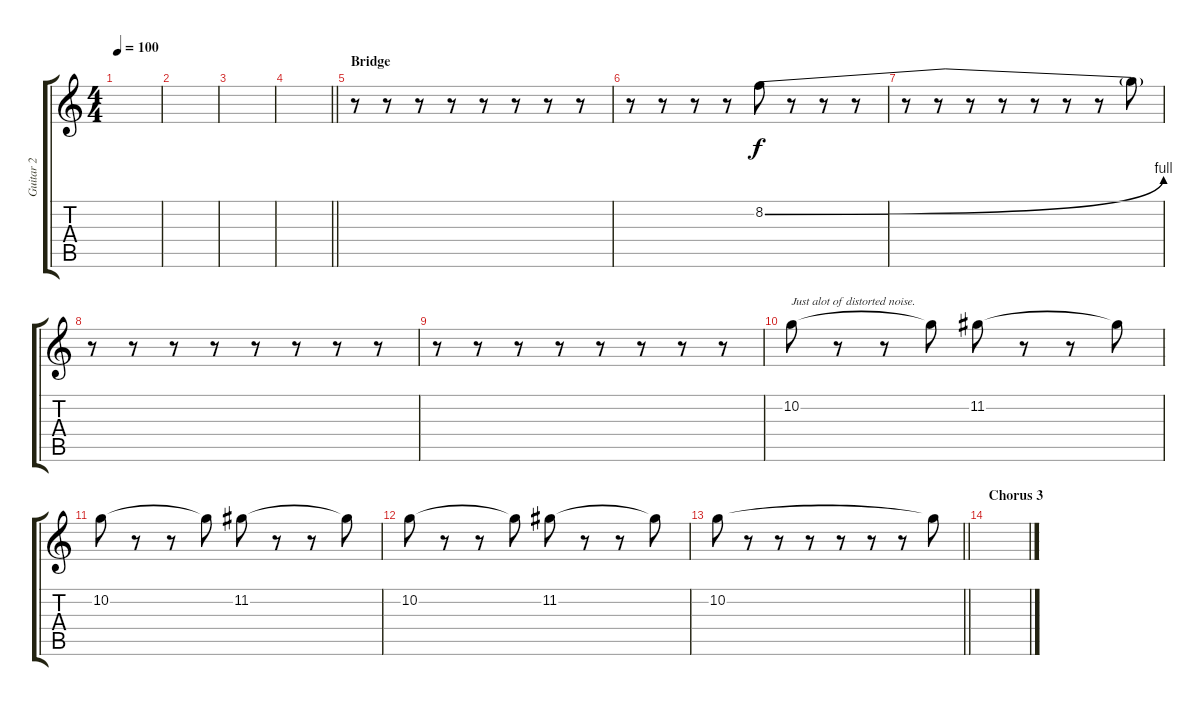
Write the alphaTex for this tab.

\track ("Guitar 2" "Guitar 2") {instrument distortionguitar}
\staff {score tabs}
\tuning (D4 A3 F3 C3 G2 C2) {hide}
\ts (4 4)
\tempo 100
\clef g2
\ks c
|
|
|
\barLineRight lightlight
|
\section ("" "Bridge")
r.8 r.8 r.8 r.8 r.8 r.8 r.8 r.8 |
r.8 r.8 r.8 r.8 8.2{be (bend 0 0 60 4)}.8 r.8 r.8 r.8 |
r.8 r.8 r.8 r.8 r.8 r.8 r.8 8.2{t}.8 |
r.8 r.8 r.8 r.8 r.8 r.8 r.8 r.8 |
r.8 r.8 r.8 r.8 r.8 r.8 r.8 r.8 |
10.2.8{txt "Just alot of distorted noise."} r.8 r.8 10.2{t}.8 11.2.8 r.8 r.8 11.2{t}.8 |
10.2.8 r.8 r.8 10.2{t}.8 11.2.8 r.8 r.8 11.2{t}.8 |
10.2.8 r.8 r.8 10.2{t}.8 11.2.8 r.8 r.8 11.2{t}.8 |
\barLineRight lightlight
10.2.8 r.8 r.8 r.8 r.8 r.8 r.8 10.2{t}.8 |
\section ("" "Chorus 3")
